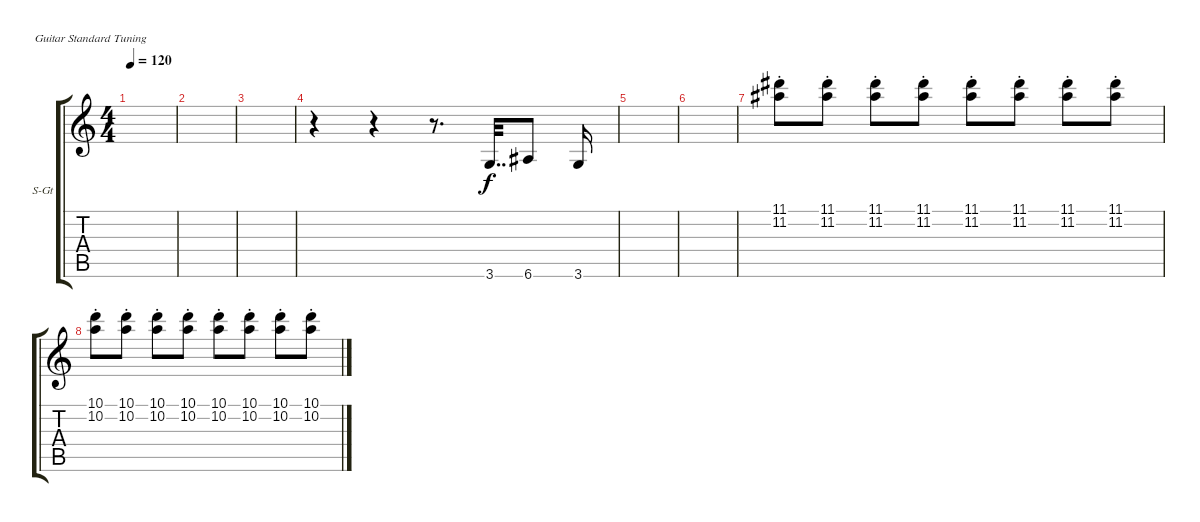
\defaultSystemsLayout 4
\bracketExtendMode groupsimilarinstruments
\firstSystemTrackNameOrientation horizontal
\otherSystemsTrackNameOrientation horizontal
\track ("Steel Guitar" "S-Gt") {instrument acousticguitarsteel}
\staff {score tabs}
\tuning (E4 B3 G3 D3 A2 E2)
\ts (4 4)
\tempo 120
\clef g2
\ks c
|
|
|
r.4 r.4 r.8{d} 3.6.32{dd dy f} 6.6.8 3.6.16 |
|
|
(11.2{st} 11.1{st}).8 (11.2{st} 11.1{st}).8 (11.2{st} 11.1{st}).8 (11.2{st} 11.1{st}).8 (11.2{st} 11.1{st}).8 (11.2{st} 11.1{st}).8 (11.2{st} 11.1{st}).8 (11.2{st} 11.1{st}).8 |
(10.2{st} 10.1{st}).8 (10.2{st} 10.1{st}).8 (10.2{st} 10.1{st}).8 (10.2{st} 10.1{st}).8 (10.2{st} 10.1{st}).8 (10.2{st} 10.1{st}).8 (10.2{st} 10.1{st}).8 (10.2{st} 10.1{st}).8
